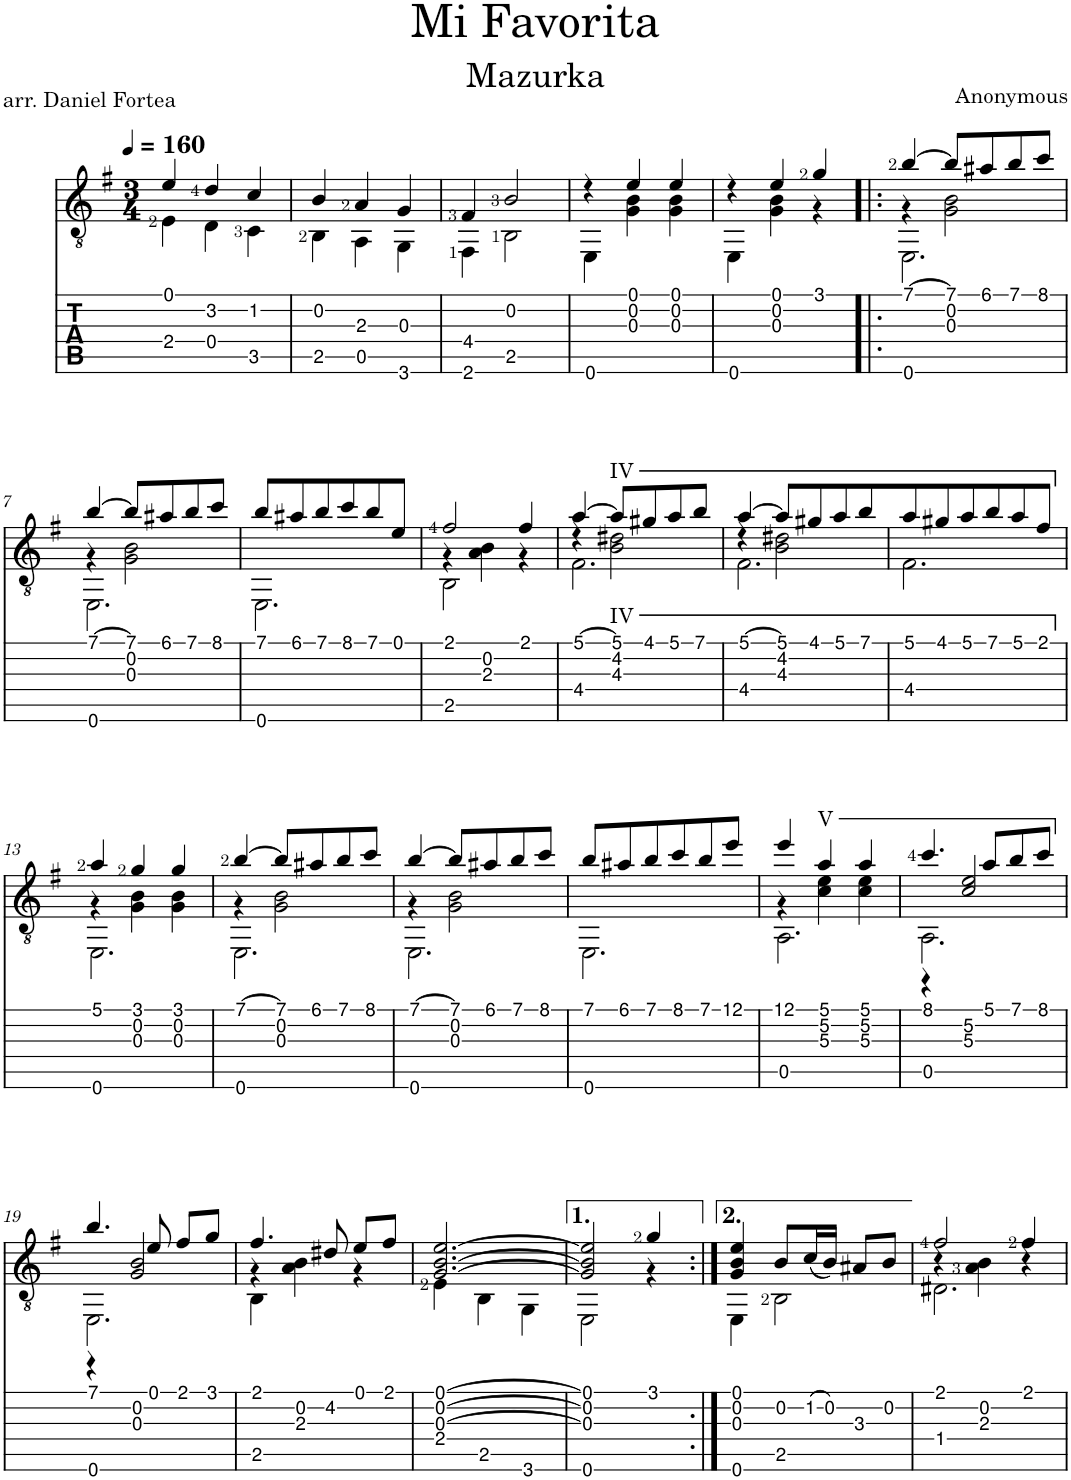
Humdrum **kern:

**kern	**kern
*part1	*part1
*staff2	*staff1
*I"Classical Guitar	*
*I'Guit.	*
*stria6	*
*	*clefGv2
*k[f#]	*k[f#]
*e:	*e:
*M3/4	*M3/4
*MM160	*MM160
=1	=1
*^	*^
4e	4E	4e/	4E\
4d	4D	4d/	4D\
4c	4C	4c/	4C\
=2	=2	=2	=2
4B	4BB	4B/	4BB\
4A	4AA	4A/	4AA\
4G	4GG	4G/	4GG\
=3	=3	=3	=3
4F#	4FF#	4F#/	4FF#\
2B	2BB	2B/	2BB\
=4	=4	=4	=4
4r	4EE	4r	4EE\
4e	4G 4B	4e/	4G\ 4B\
4e	4G 4B	4e/	4G\ 4B\
=5	=5	=5	=5
4r	4EE	4r	4EE\
4e	4G 4B	4e/	4G\ 4B\
4g	4r	4g/	4r
=6!|:	=6!|:	=6!|:	=6!|:
*	*^	*	*^
[4b	4r	2.EE	[4b/	4r	2.EE\
8bL]	2G 2B	.	8b/L]	2G\ 2B\	.
8a#XJ	.	.	8a#X/	.	.
8bL	.	.	8b/	.	.
8ccJ	.	.	8cc/J	.	.
!!LO:LB:g=z	!!	!!
=7	=7	=7	=7	=7	=7
[4b	4r	2.EE	[4b/	4r	2.EE\
8bL]	2G 2B	.	8b/L]	2G\ 2B\	.
8a#XJ	.	.	8a#X/	.	.
8bL	.	.	8b/	.	.
8ccJ	.	.	8cc/J	.	.
*	*v	*v	*	*	*
*	*	*	*v	*v
=8	=8	=8	=8
8bL	2.EE	8b/L	2.EE\
8a#XJ	.	8a#X/	.
8bL	.	8b/	.
8ccJ	.	8cc/	.
8bL	.	8b/	.
8eJ	.	8e/J	.
=9	=9	=9	=9
*	*^	*	*^
2f#	4r	2BB	2f#/	4r	2BB\
.	4A 4B	.	.	4A\ 4B\	.
4f#	4ryy	4r	4f#/	4ryy	4r
=10	=10	=10	=10	=10	=10
[4a	4r	2.F#	[4a/	4r	2.F#\
!	!	!	!LO:TX:a:t=IV	!	!
!LO:TX:a:t=IV	!	!	!	!	!
8aL]	2B 2d#X	.	8a/L]	2B\ 2d#X\	.
8g#XJ	.	.	8g#X/	.	.
8aL	.	.	8a/	.	.
8bJ	.	.	8b/J	.	.
=11	=11	=11	=11	=11	=11
[4a	4r	2.F#	[4a/	4r	2.F#\
8aL]	2B 2d#X	.	8a/L]	2B\ 2d#X\	.
8g#XJ	.	.	8g#X/	.	.
8aL	.	.	8a/	.	.
8bJ	.	.	8b/	.	.
*	*v	*v	*	*	*
*	*	*	*v	*v
=12	=12	=12	=12
8aL	2.F#	8a/	2.F#\
8g#XJ	.	8g#X/	.
8aL	.	8a/	.
8bJ	.	8b/	.
8aL	.	8a/	.
8f#J	.	8f#/J	.
!!LO:LB:g=z
=13	=13	=13	=13
*	*^	*	*^
4a	4r	2.EE	4a/	4r	2.EE\
4g	4G 4B	.	4g/	4G\ 4B\	.
4g	4G 4B	.	4g/	4G\ 4B\	.
=14	=14	=14	=14	=14	=14
[4b	4r	2.EE	[4b/	4r	2.EE\
8bL]	2G 2B	.	8b/L]	2G\ 2B\	.
8a#XJ	.	.	8a#X/	.	.
8bL	.	.	8b/	.	.
8ccJ	.	.	8cc/J	.	.
=15	=15	=15	=15	=15	=15
[4b	4r	2.EE	[4b/	4r	2.EE\
8bL]	2G 2B	.	8b/L]	2G\ 2B\	.
8a#XJ	.	.	8a#X/	.	.
8bL	.	.	8b/	.	.
8ccJ	.	.	8cc/J	.	.
*	*v	*v	*	*	*
*	*	*	*v	*v
=16	=16	=16	=16
8bL	2.EE	8b/L	2.EE\
8a#XJ	.	8a#X/	.
8bL	.	8b/	.
8ccJ	.	8cc/	.
8bL	.	8b/	.
8eeJ	.	8ee/J	.
=17	=17	=17	=17
*	*^	*	*^
4ee	4r	2.AA	4ee/	4r	2.AA\
!	!	!	!LO:TX:a:t=V	!	!
4a	4c 4e	.	4a/	4c\ 4e\	.
4a	4c 4e	.	4a/	4c\ 4e\	.
=18	=18	=18	=18	=18	=18
4.cc	2.AA	4r	4.cc/	2.AA\	4r
.	.	2c 2e	.	.	2c/ 2e/
8a	.	.	8a/L	.	.
8bL	.	.	8b/	.	.
8ccJ	.	.	8cc/J	.	.
!!LO:LB:g=z	!!	!!
=19	=19	=19	=19	=19	=19
4.b	2.EE	4r	4.b/	2.EE\	4r
.	.	2G 2B	.	.	2G/ 2B/
8e	.	.	8e/	.	.
8f#L	.	.	8f#/L	.	.
8gJ	.	.	8g/J	.	.
=20	=20	=20	=20	=20	=20
4.f#	4r	4BB	4.f#/	4r	4BB\
.	4A 4B	2r	.	4A\ 4B\	2ryy
8d#	.	.	8d#X/	.	.
8eL	4r	.	8e/L	4r	.
8f#J	.	.	8f#/J	.	.
*	*v	*v	*	*	*
*	*	*	*v	*v
=21	=21	=21	=21
[2.G [2.B [2.e	4E	[2.G/ [2.B/ [2.e/	4E\
.	4BB	.	4BB\
.	4GG	.	4GG\
=22	=22	=22	=22
2G] 2B] 2e]	2EE	2G/] 2B/] 2e/]	2EE\
4g	4r	4g/	4r
=23:|!	=23:|!	=23:|!	=23:|!
4G 4B 4e	4EE	4G/ 4B/ 4e/	4EE\
8BL	2BB	8B/L	2BB\
16cL	.	(<16c/L	.
16BJJ	.	16B/JJ)	.
8A#XL	.	8A#X/L	.
8BJ	.	8B/J	.
=24	=24	=24	=24
*	*^	*	*^
2f#	4r	2.D#X	2f#/	4r	2.D#X\
.	4A 4B	.	.	4A\ 4B\	.
4f#	4r	.	4f#/	4r	.
*v	*v	*v	*	*	*
*	*v	*v	*v
=	=
*-	*-
